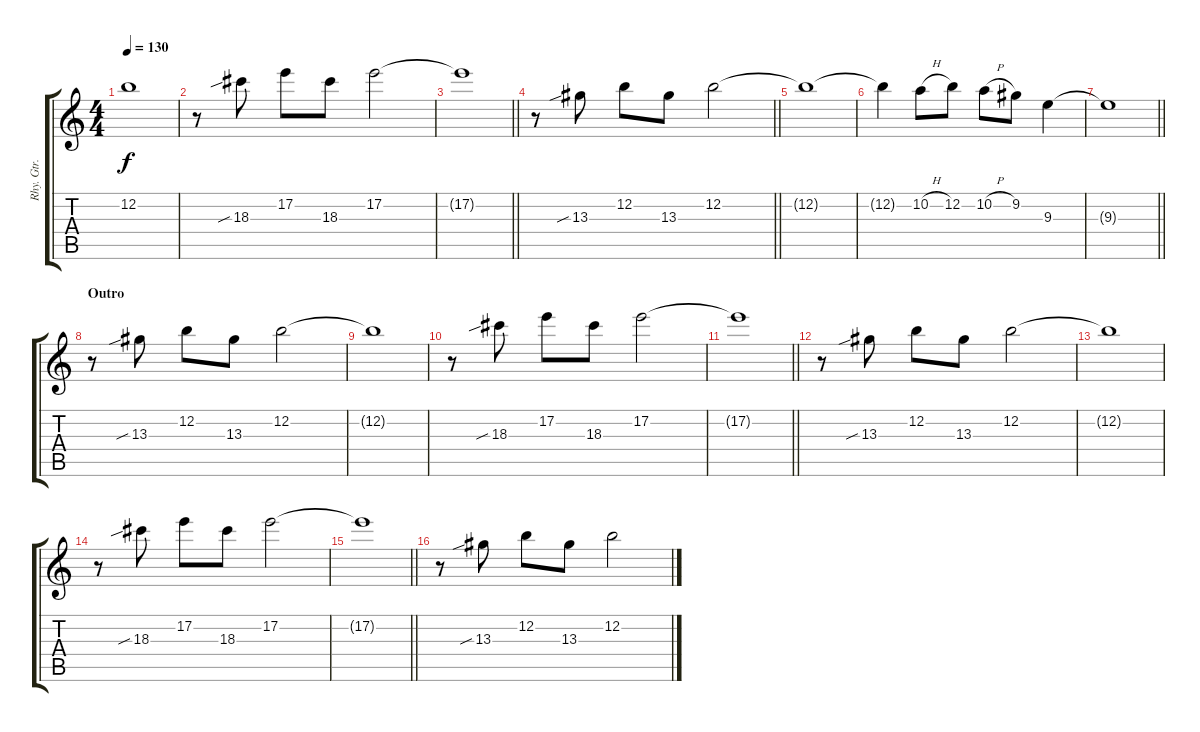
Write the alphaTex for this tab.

\track ("Rhy. Gtr. 4" "Rhy. Gtr. ") {instrument acousticguitarnylon}
\staff {score tabs}
\tuning (E4 B3 G3 D3 A2 E2) {hide}
\ts (4 4)
\tempo 130
\clef g2
\ks c
12.2{t}.1{dy f} |
r.8 18.3{sib}.8 17.2.8 18.3.8 17.2.2 |
\barLineRight lightlight
17.2{t}.1 |
\barLineRight lightlight
r.8 13.3{sib}.8 12.2.8 13.3.8 12.2.2 |
12.2{t}.1 |
12.2{t}.4 10.2{h}.8 12.2.8 10.2{h}.8 9.2.8 9.3.4 |
\barLineRight lightlight
9.3{t}.1 |
\section ("" "Outro")
r.8 13.3{sib}.8 12.2.8 13.3.8 12.2.2 |
12.2{t}.1 |
r.8 18.3{sib}.8 17.2.8 18.3.8 17.2.2 |
\barLineRight lightlight
17.2{t}.1 |
r.8 13.3{sib}.8 12.2.8 13.3.8 12.2.2 |
12.2{t}.1 |
r.8 18.3{sib}.8 17.2.8 18.3.8 17.2.2 |
\barLineRight lightlight
17.2{t}.1 |
r.8 13.3{sib}.8 12.2.8 13.3.8 12.2.2
